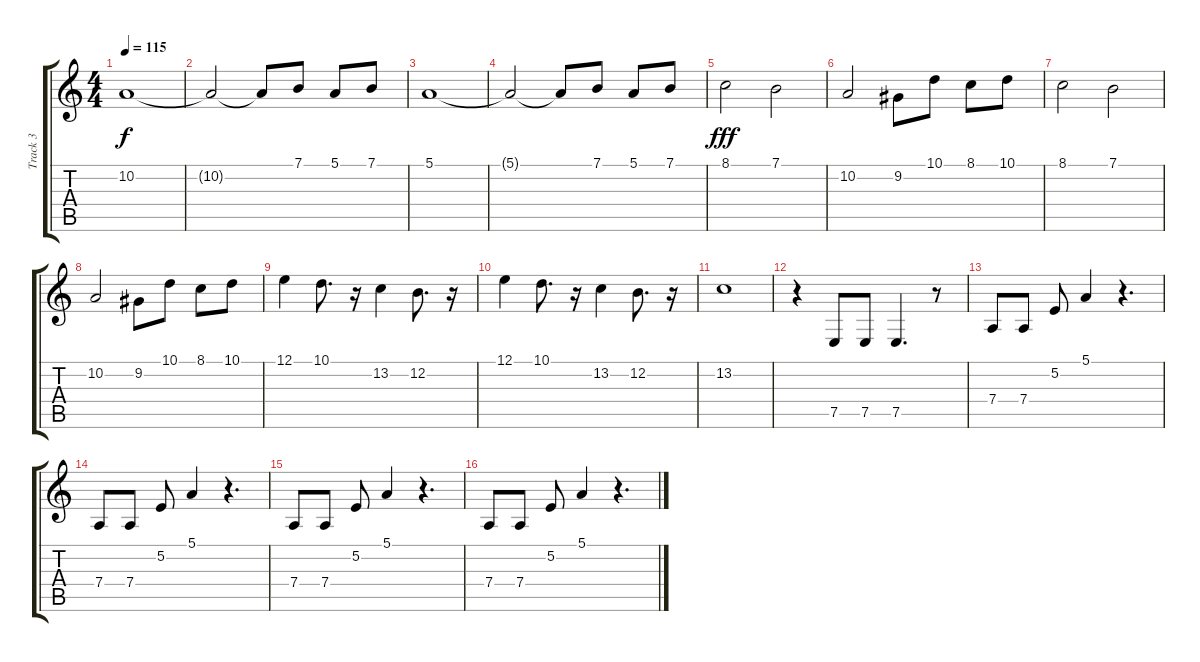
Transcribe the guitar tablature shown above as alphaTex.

\track ("Track 3" "Track 3") {instrument tremolostrings}
\staff {score tabs}
\tuning (E4 B3 G3 D3 A2 E2) {hide}
\ts (4 4)
\tempo 115
\clef g2
\ks c
10.2.1{dy f} |
10.2{t}.2 10.2{t}.8 7.1.8 5.1.8 7.1.8 |
5.1.1 |
5.1{t}.2 5.1{t}.8 7.1.8 5.1.8 7.1.8 |
8.1.2{dy fff} 7.1.2 |
10.2.2 9.2.8 10.1.8 8.1.8 10.1.8 |
8.1.2 7.1.2 |
10.2.2 9.2.8 10.1.8 8.1.8 10.1.8 |
12.1.4 10.1.8{d} r.16 13.2.4 12.2.8{d} r.16 |
12.1.4 10.1.8{d} r.16 13.2.4 12.2.8{d} r.16 |
13.2.1 |
r.4 7.5.8 7.5.8 7.5.4{d} r.8 |
7.4.8 7.4.8 5.2.8 5.1.4 r.4{d} |
7.4.8 7.4.8 5.2.8 5.1.4 r.4{d} |
7.4.8 7.4.8 5.2.8 5.1.4 r.4{d} |
7.4.8 7.4.8 5.2.8 5.1.4 r.4{d}
